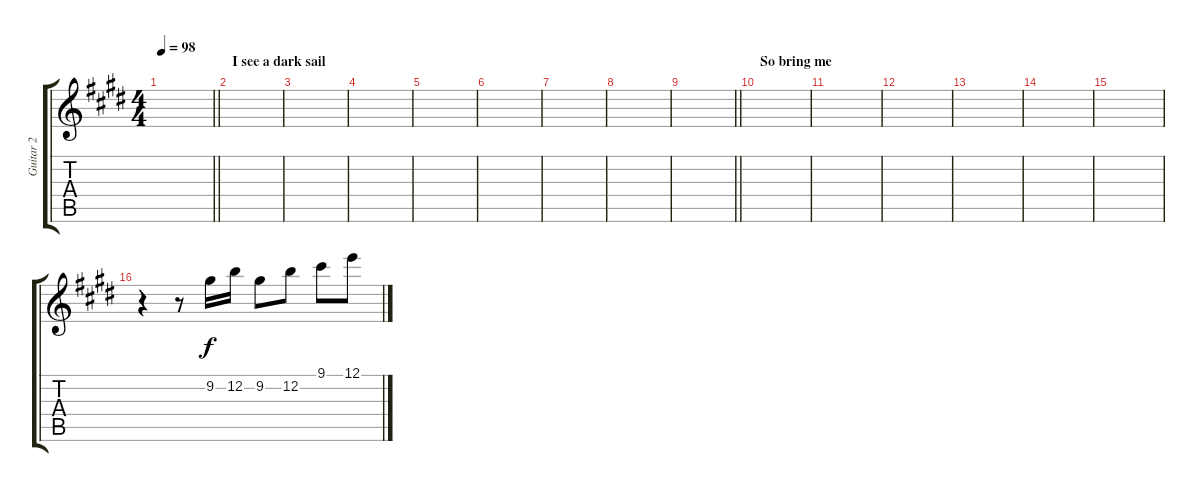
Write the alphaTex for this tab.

\track ("Guitar 2" "Guitar 2") {instrument distortionguitar}
\staff {score tabs}
\tuning (E4 B3 G3 D3 A2 E2) {hide}
\ts (4 4)
\tempo 98
\clef g2
\barLineRight lightlight
\ks c#minor
|
\section ("" "I see a dark sail")
|
|
|
|
|
|
|
\barLineRight lightlight
|
\section ("" "So bring me ")
|
|
|
|
|
|
r.4 r.8 9.2.16 12.2.16 9.2.8 12.2.8 9.1.8 12.1.8
